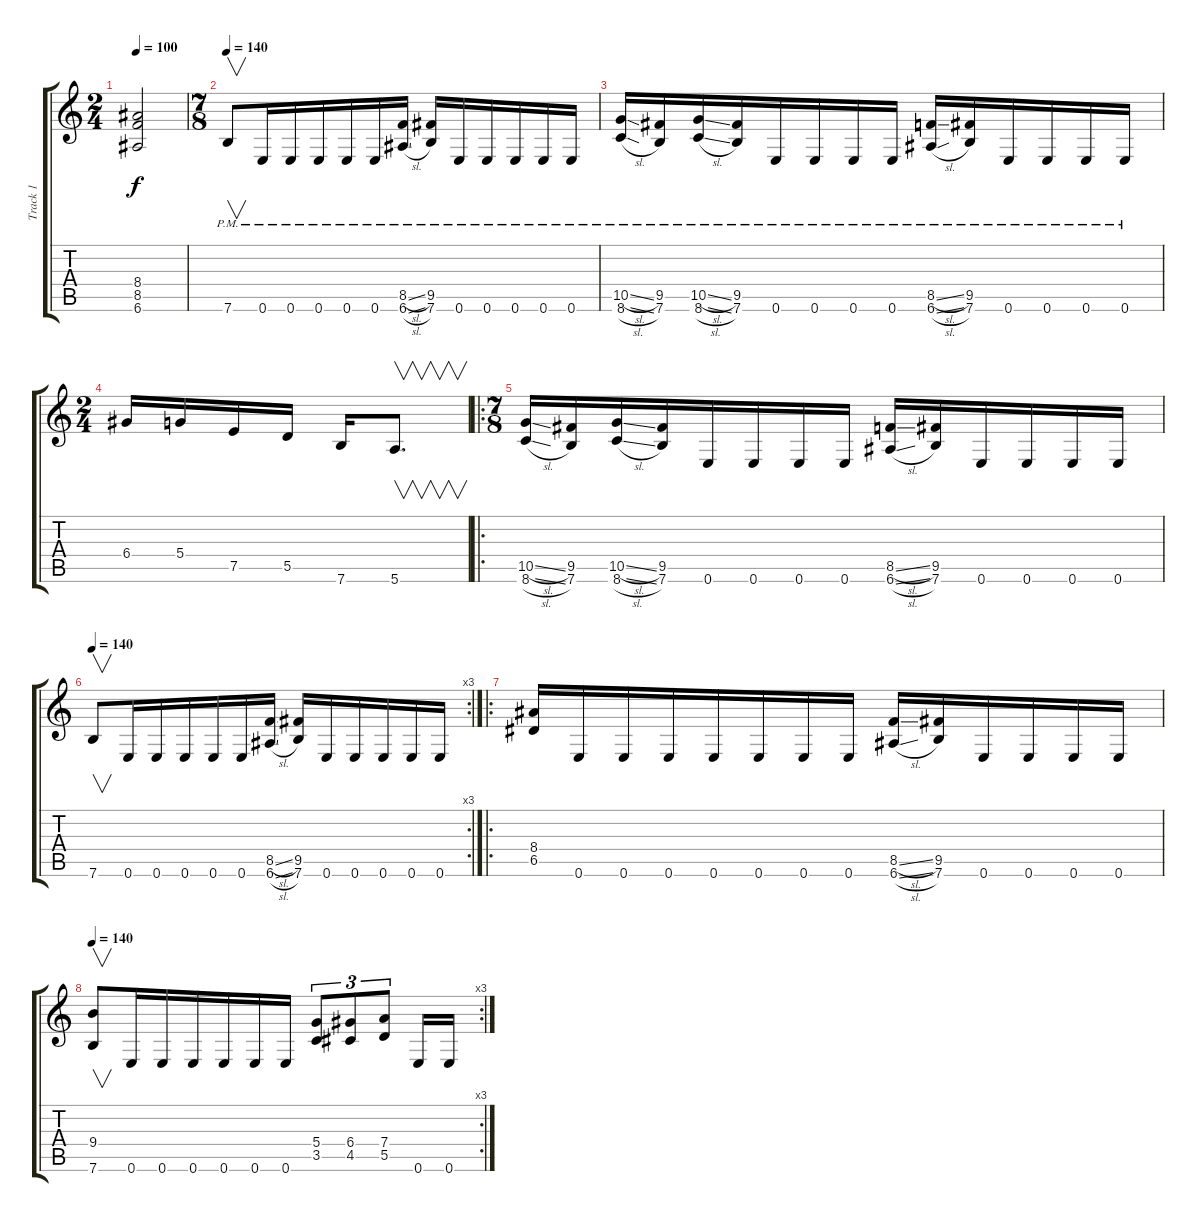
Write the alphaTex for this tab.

\track ("Track 1" "Track 1") {instrument distortionguitar}
\staff {score tabs}
\tuning (E4 B3 G3 D3 A2 E2) {hide}
\ts (2 4)
\tempo 100
\clef g2
\ks c
(8.4 8.5 6.6).2{dy f} |
\ts (7 8)
\tempo 140
7.6{pm}.8{v} 0.6{pm}.16 0.6{pm}.16 0.6{pm}.16 0.6{pm}.16 0.6{pm}.16 (8.5{sl pm} 6.6{sl pm}).16 (9.5{pm} 7.6{pm}).16 0.6{pm}.16 0.6{pm}.16 0.6{pm}.16 0.6{pm}.16 0.6{pm}.16 |
(10.5{sl pm} 8.6{sl pm}).16 (9.5{pm} 7.6{pm}).16 (10.5{sl pm} 8.6{sl pm}).16 (9.5{pm} 7.6{pm}).16 0.6{pm}.16 0.6{pm}.16 0.6{pm}.16 0.6{pm}.16 (8.5{sl pm} 6.6{sl pm}).16 (9.5{pm} 7.6{pm}).16 0.6{pm}.16 0.6{pm}.16 0.6{pm}.16 0.6{pm}.16 |
\ts (2 4)
6.4.16 5.4.16 7.5.16 5.5.16 7.6.16 5.6.8{v d} |
\ro
\ts (7 8)
(10.5{sl} 8.6{sl}).16 (9.5 7.6).16 (10.5{sl} 8.6{sl}).16 (9.5 7.6).16 0.6.16 0.6.16 0.6.16 0.6.16 (8.5{sl} 6.6{sl}).16 (9.5 7.6).16 0.6.16 0.6.16 0.6.16 0.6.16 |
\rc 3
\tempo 140
7.6.8{v} 0.6.16 0.6.16 0.6.16 0.6.16 0.6.16 (8.5{sl} 6.6{sl}).16 (9.5 7.6).16 0.6.16 0.6.16 0.6.16 0.6.16 0.6.16 |
\ro
(8.4 6.5).16 0.6.16 0.6.16 0.6.16 0.6.16 0.6.16 0.6.16 0.6.16 (8.5{sl} 6.6{sl}).16 (9.5 7.6).16 0.6.16 0.6.16 0.6.16 0.6.16 |
\rc 3
\tempo 140
(9.4 7.6).8{v} 0.6.16 0.6.16 0.6.16 0.6.16 0.6.16 0.6.16 (5.4 3.5).8{tu (3 2)} (6.4 4.5).8{tu (3 2)} (7.4 5.5).8{tu (3 2)} 0.6.16 0.6.16
